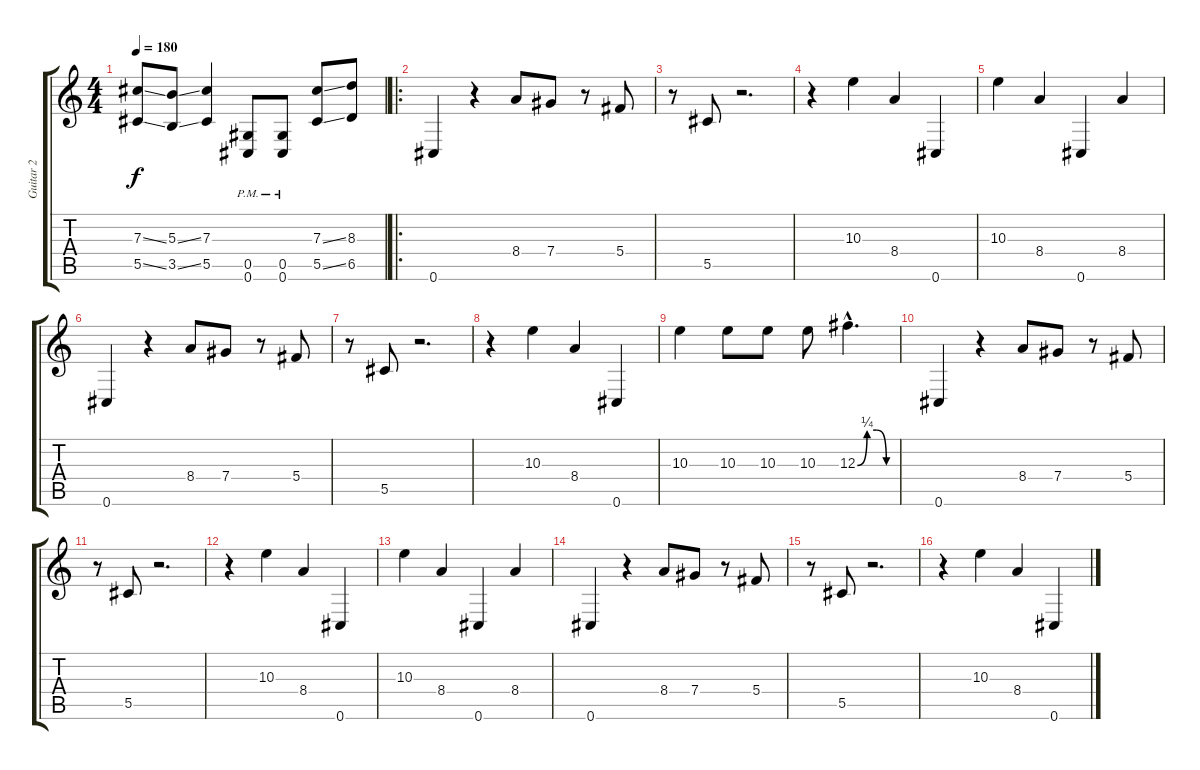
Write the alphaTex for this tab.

\track ("Guitar 2" "Guitar 2") {instrument distortionguitar}
\staff {score tabs}
\tuning (Eb4 Bb3 Gb3 Db3 Ab2 Db2) {hide}
\ts (4 4)
\tempo 180
\clef g2
\ks c
(7.3{ss} 5.5{ss}).8{dy f} (5.3{ss} 3.5{ss}).8 (7.3 5.5).4 (0.5{pm} 0.6{pm}).8 (0.5{pm} 0.6{pm}).8 (7.3{ss} 5.5{ss}).8 (8.3 6.5).8 |
\ro
0.6.4{instrument electricguitarmuted} r.4 8.4.8 7.4.8 r.8 5.4.8 |
r.8 5.5.8 r.2{d} |
r.4 10.3.4 8.4.4 0.6.4 |
10.3.4 8.4.4 0.6.4 8.4.4 |
0.6.4 r.4 8.4.8 7.4.8 r.8 5.4.8 |
r.8 5.5.8 r.2{d} |
r.4 10.3.4 8.4.4 0.6.4 |
10.3.4 10.3.8 10.3.8 10.3.8 12.3{be (custom 0 0 15 1 30 1 45 0 60 0) hac}.4{d} |
0.6.4{instrument electricguitarmuted} r.4 8.4.8 7.4.8 r.8 5.4.8 |
r.8 5.5.8 r.2{d} |
r.4 10.3.4 8.4.4 0.6.4 |
10.3.4 8.4.4 0.6.4 8.4.4 |
0.6.4 r.4 8.4.8 7.4.8 r.8 5.4.8 |
r.8 5.5.8 r.2{d} |
r.4 10.3.4 8.4.4 0.6.4
